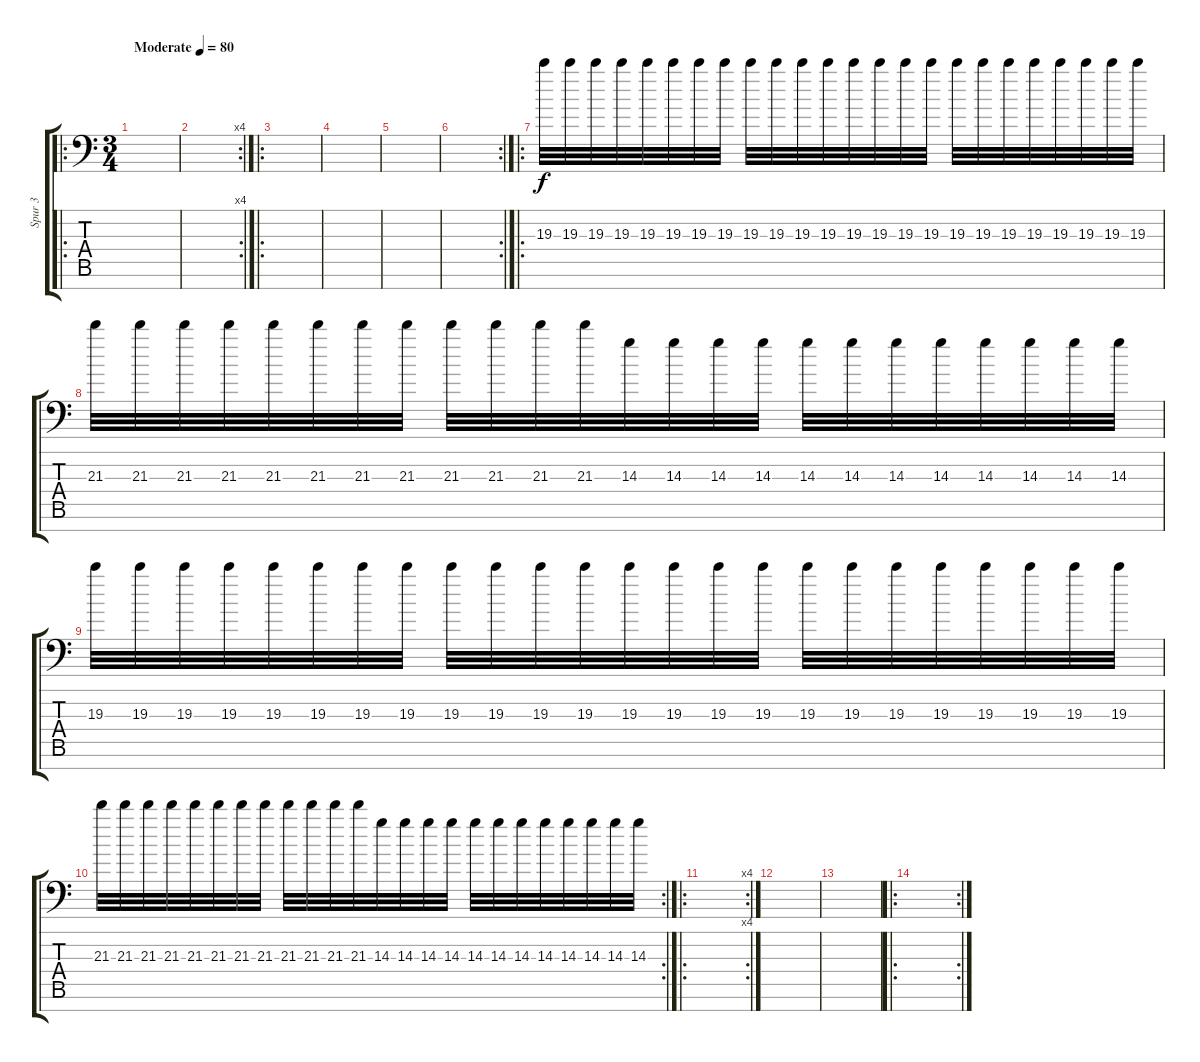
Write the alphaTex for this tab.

\track ("Spur 3" "Spur 3") {instrument distortionguitar}
\staff {score tabs}
\tuning (D4 A3 F3 C3 G2 D2 A1) {hide}
\ro
\ts (3 4)
\tempo (80 "Moderate")
\clef f4
\ks c
|
\rc 4
|
\ro
|
|
|
\rc 2
|
\ro
19.3.32 19.3.32 19.3.32 19.3.32 19.3.32 19.3.32 19.3.32 19.3.32 19.3.32 19.3.32 19.3.32 19.3.32 19.3.32 19.3.32 19.3.32 19.3.32 19.3.32 19.3.32 19.3.32 19.3.32 19.3.32 19.3.32 19.3.32 19.3.32 |
21.3.32 21.3.32 21.3.32 21.3.32 21.3.32 21.3.32 21.3.32 21.3.32 21.3.32 21.3.32 21.3.32 21.3.32 14.3.32 14.3.32 14.3.32 14.3.32 14.3.32 14.3.32 14.3.32 14.3.32 14.3.32 14.3.32 14.3.32 14.3.32 |
19.3.32 19.3.32 19.3.32 19.3.32 19.3.32 19.3.32 19.3.32 19.3.32 19.3.32 19.3.32 19.3.32 19.3.32 19.3.32 19.3.32 19.3.32 19.3.32 19.3.32 19.3.32 19.3.32 19.3.32 19.3.32 19.3.32 19.3.32 19.3.32 |
\rc 2
21.3.32 21.3.32 21.3.32 21.3.32 21.3.32 21.3.32 21.3.32 21.3.32 21.3.32 21.3.32 21.3.32 21.3.32 14.3.32 14.3.32 14.3.32 14.3.32 14.3.32 14.3.32 14.3.32 14.3.32 14.3.32 14.3.32 14.3.32 14.3.32 |
\ro
\rc 4
|
|
|
\ro
\rc 2
